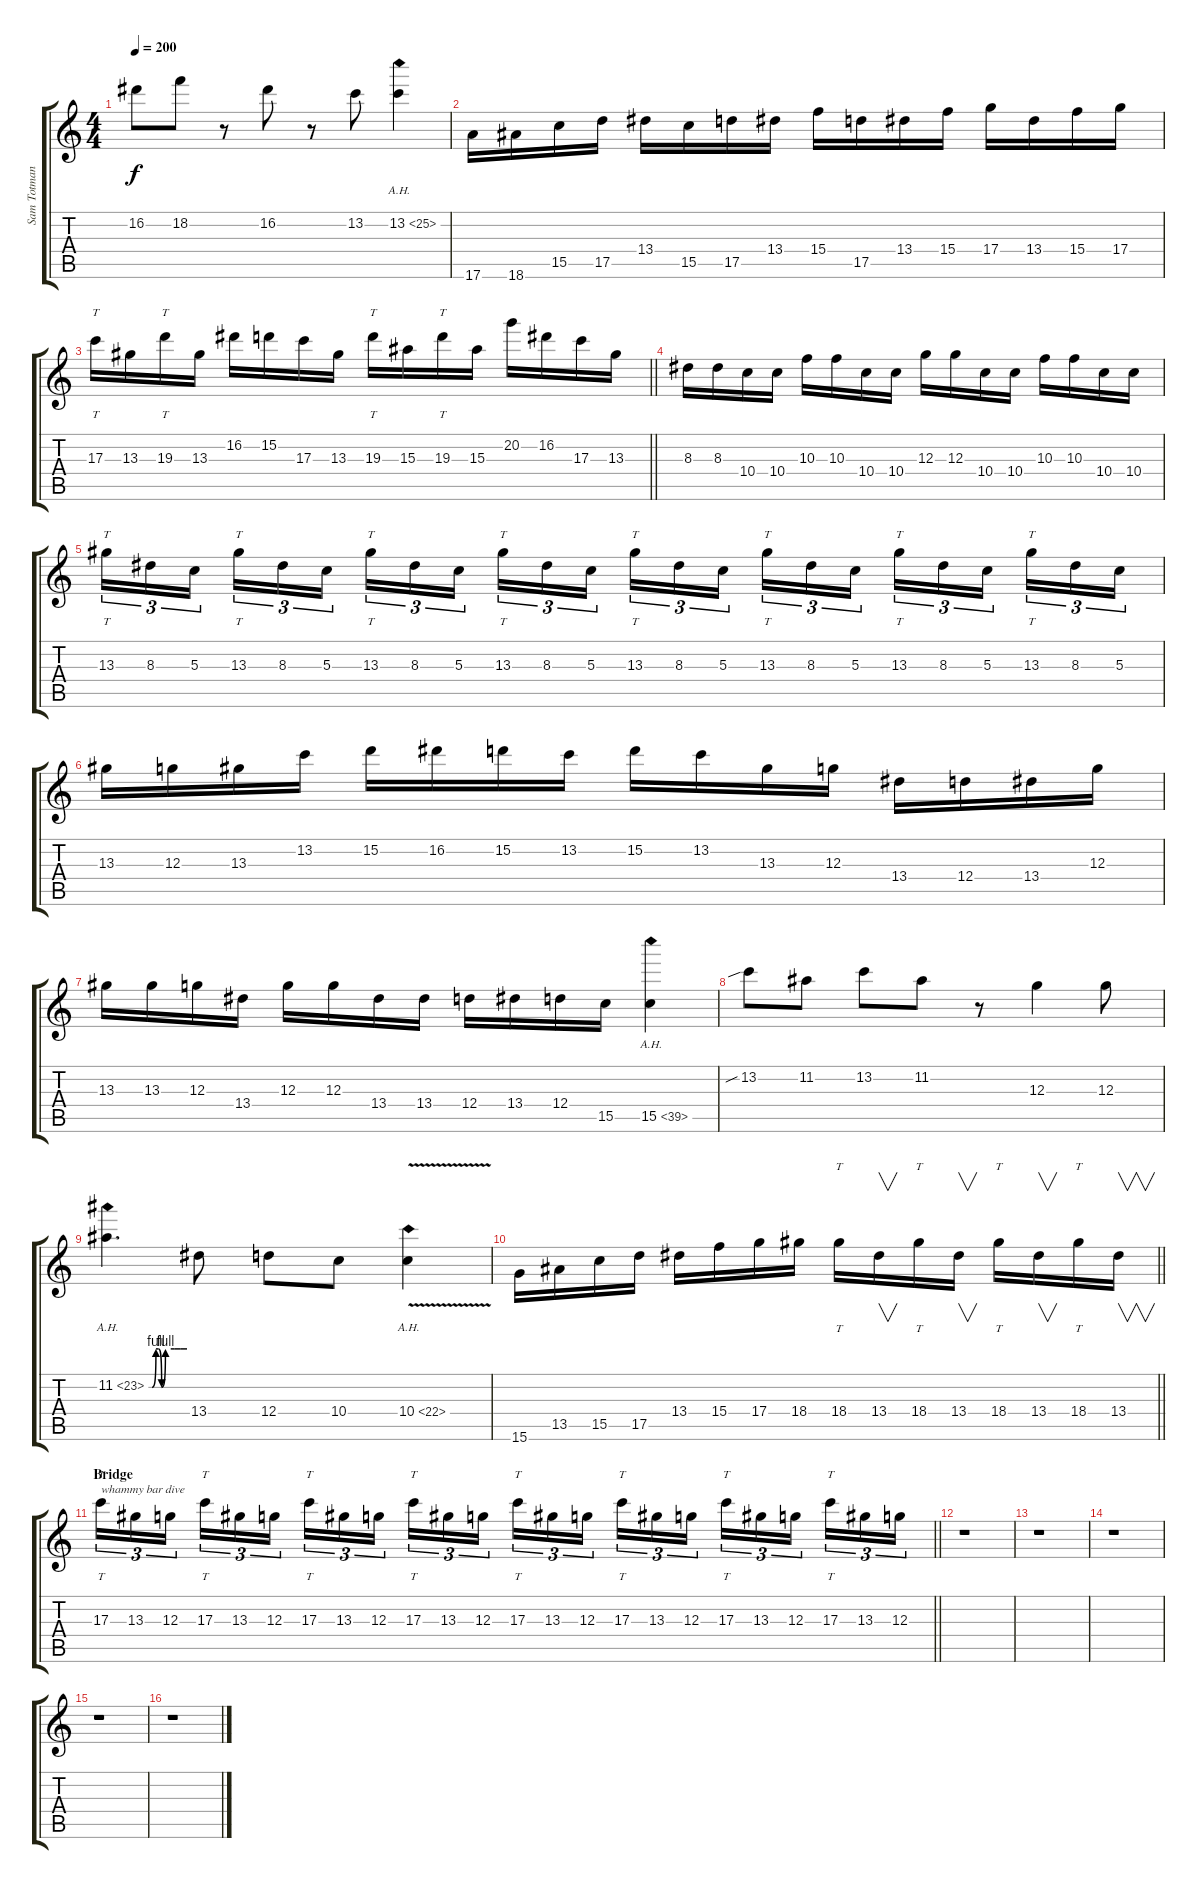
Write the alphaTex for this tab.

\track ("Sam Totman (Lead Guitar)" "Sam Totman") {instrument distortionguitar}
\staff {score tabs}
\tuning (E4 B3 G3 D3 A2 E2) {hide}
\ts (4 4)
\tempo 200
\clef g2
\ks aminor
16.2.8{dy f} 18.2.8 r.8 16.2.8 r.8 13.2.8 13.2{ah 12}.4 |
17.6.16 18.6.16 15.5.16 17.5.16 13.4.16 15.5.16 17.5.16 13.4.16 15.4.16 17.5.16 13.4.16 15.4.16 17.4.16 13.4.16 15.4.16 17.4.16 |
\barLineRight lightlight
17.3.16{tt} 13.3.16 19.3.16{tt} 13.3.16 16.2.16 15.2.16 17.3.16 13.3.16 19.3.16{tt} 15.3.16 19.3.16{tt} 15.3.16 20.2.16 16.2.16 17.3.16 13.3.16 |
8.3.16 8.3.16 10.4.16 10.4.16 10.3.16 10.3.16 10.4.16 10.4.16 12.3.16 12.3.16 10.4.16 10.4.16 10.3.16 10.3.16 10.4.16 10.4.16 |
13.3.16{tt tu (3 2)} 8.3.16{tu (3 2)} 5.3.16{tu (3 2) beam splitsecondary} 13.3.16{tt tu (3 2)} 8.3.16{tu (3 2)} 5.3.16{tu (3 2)} 13.3.16{tt tu (3 2)} 8.3.16{tu (3 2)} 5.3.16{tu (3 2) beam splitsecondary} 13.3.16{tt tu (3 2)} 8.3.16{tu (3 2)} 5.3.16{tu (3 2)} 13.3.16{tt tu (3 2)} 8.3.16{tu (3 2)} 5.3.16{tu (3 2) beam splitsecondary} 13.3.16{tt tu (3 2)} 8.3.16{tu (3 2)} 5.3.16{tu (3 2)} 13.3.16{tt tu (3 2)} 8.3.16{tu (3 2)} 5.3.16{tu (3 2) beam splitsecondary} 13.3.16{tt tu (3 2)} 8.3.16{tu (3 2)} 5.3.16{tu (3 2)} |
13.3.16 12.3.16 13.3.16 13.2.16 15.2.16 16.2.16 15.2.16 13.2.16 15.2.16 13.2.16 13.3.16 12.3.16 13.4.16 12.4.16 13.4.16 12.3.16 |
13.3.16 13.3.16 12.3.16 13.4.16 12.3.16 12.3.16 13.4.16 13.4.16 12.4.16 13.4.16 12.4.16 15.5.16 15.5{ah 24}.4 |
13.2{sib}.8 11.2.8 13.2.8 11.2.8 r.8 12.3.4 12.3.8 |
11.2{be (custom 0 0 5 0 11 4 15 4 20 0 26 4 40 4 50 4 60 4) ah 12}.4{d} 13.4.8 12.4.8 10.4.8 10.4{ah 12 v}.4 |
\barLineRight lightlight
15.6.16 13.5.16 15.5.16 17.5.16 13.4.16 15.4.16 17.4.16 18.4.16 18.4.16{tt} 13.4.16{v} 18.4.16{tt} 13.4.16{v} 18.4.16{tt} 13.4.16{v} 18.4.16{tt} 13.4.16{v} |
\section ("" "Bridge")
\barLineRight lightlight
17.3.16{tt tu (3 2) txt "whammy bar dive"} 13.3.16{tu (3 2)} 12.3.16{tu (3 2) beam splitsecondary} 17.3.16{tt tu (3 2)} 13.3.16{tu (3 2)} 12.3.16{tu (3 2)} 17.3.16{tt tu (3 2)} 13.3.16{tu (3 2)} 12.3.16{tu (3 2) beam splitsecondary} 17.3.16{tt tu (3 2)} 13.3.16{tu (3 2)} 12.3.16{tu (3 2)} 17.3.16{tt tu (3 2)} 13.3.16{tu (3 2)} 12.3.16{tu (3 2) beam splitsecondary} 17.3.16{tt tu (3 2)} 13.3.16{tu (3 2)} 12.3.16{tu (3 2)} 17.3.16{tt tu (3 2)} 13.3.16{tu (3 2)} 12.3.16{tu (3 2) beam splitsecondary} 17.3.16{tt tu (3 2)} 13.3.16{tu (3 2)} 12.3.16{tu (3 2)} |
r.1 |
r.1 |
r.1 |
r.1 |
r.1
